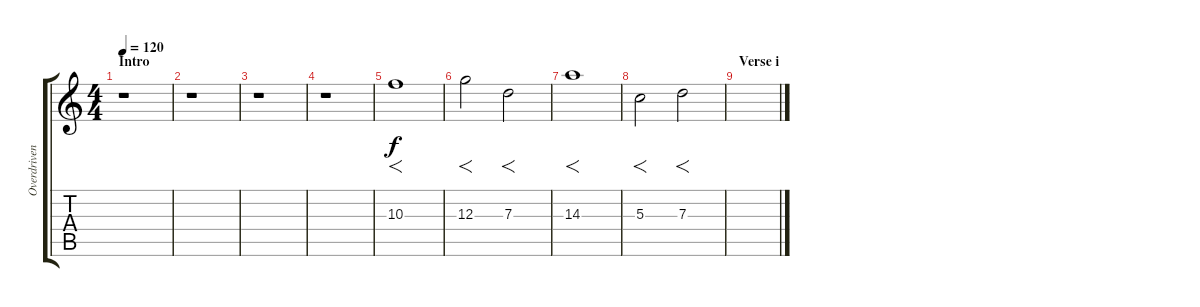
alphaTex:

\track ("Overdriven Guitar" "Overdriven") {instrument overdrivenguitar}
\staff {score tabs}
\tuning (E4 B3 G3 D3 A2 D2) {hide}
\ts (4 4)
\section ("" "Intro")
\tempo 120
\clef g2
\ks c
r.1{dy f instrument overdrivenguitar} |
r.1 |
r.1 |
r.1 |
10.3.1{f volume 9} |
12.3.2{f} 7.3.2{f} |
14.3.1{f} |
5.3.2{f} 7.3.2{f} |
\section ("" "Verse i")
